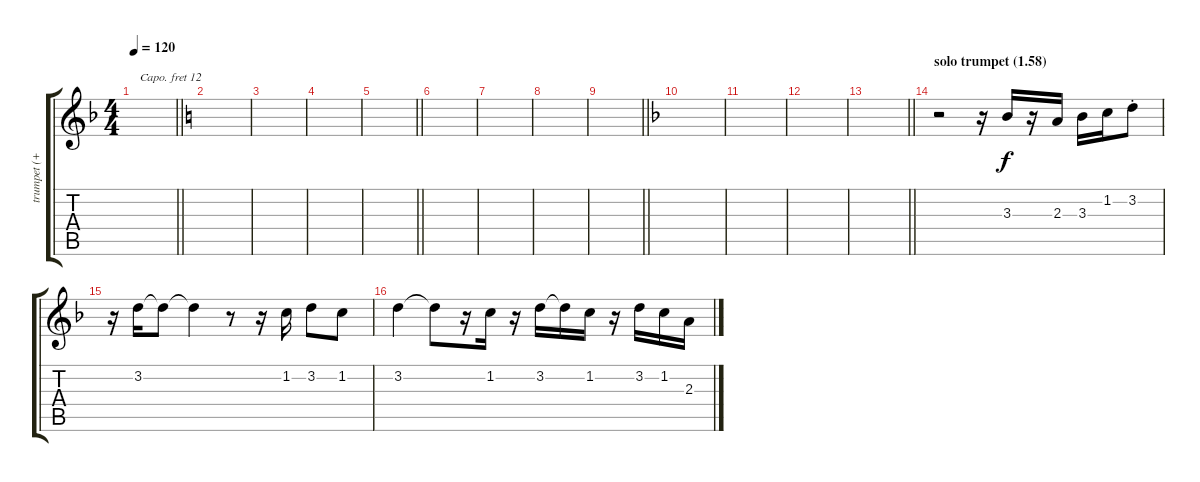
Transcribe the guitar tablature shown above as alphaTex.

\track ("trumpet (+12)" "trumpet (+") {instrument trumpet}
\staff {score tabs}
\capo 12
\tuning (E4 B3 G3 D3 A2 E2) {hide}
\ts (4 4)
\tempo 120
\clef g2
\barLineRight lightlight
\ks f
|
\ks c
|
|
|
\barLineRight lightlight
|
|
|
|
\barLineRight lightlight
|
\ks f
|
|
|
\barLineRight lightlight
|
\section ("" "solo trumpet (1.58)")
r.2 r.16 3.3.16 r.16 2.3.16 3.3.16 1.2.16 3.2{st}.8 |
r.16 3.2.16 3.2{t}.8 3.2{t}.4 r.8 r.16 1.2.16 3.2.8 1.2.8 |
3.2.4 3.2{t}.8 r.16 1.2.16 r.16 3.2.16 3.2{t}.16 1.2.16 r.16 3.2.16 1.2.16 2.3.16
